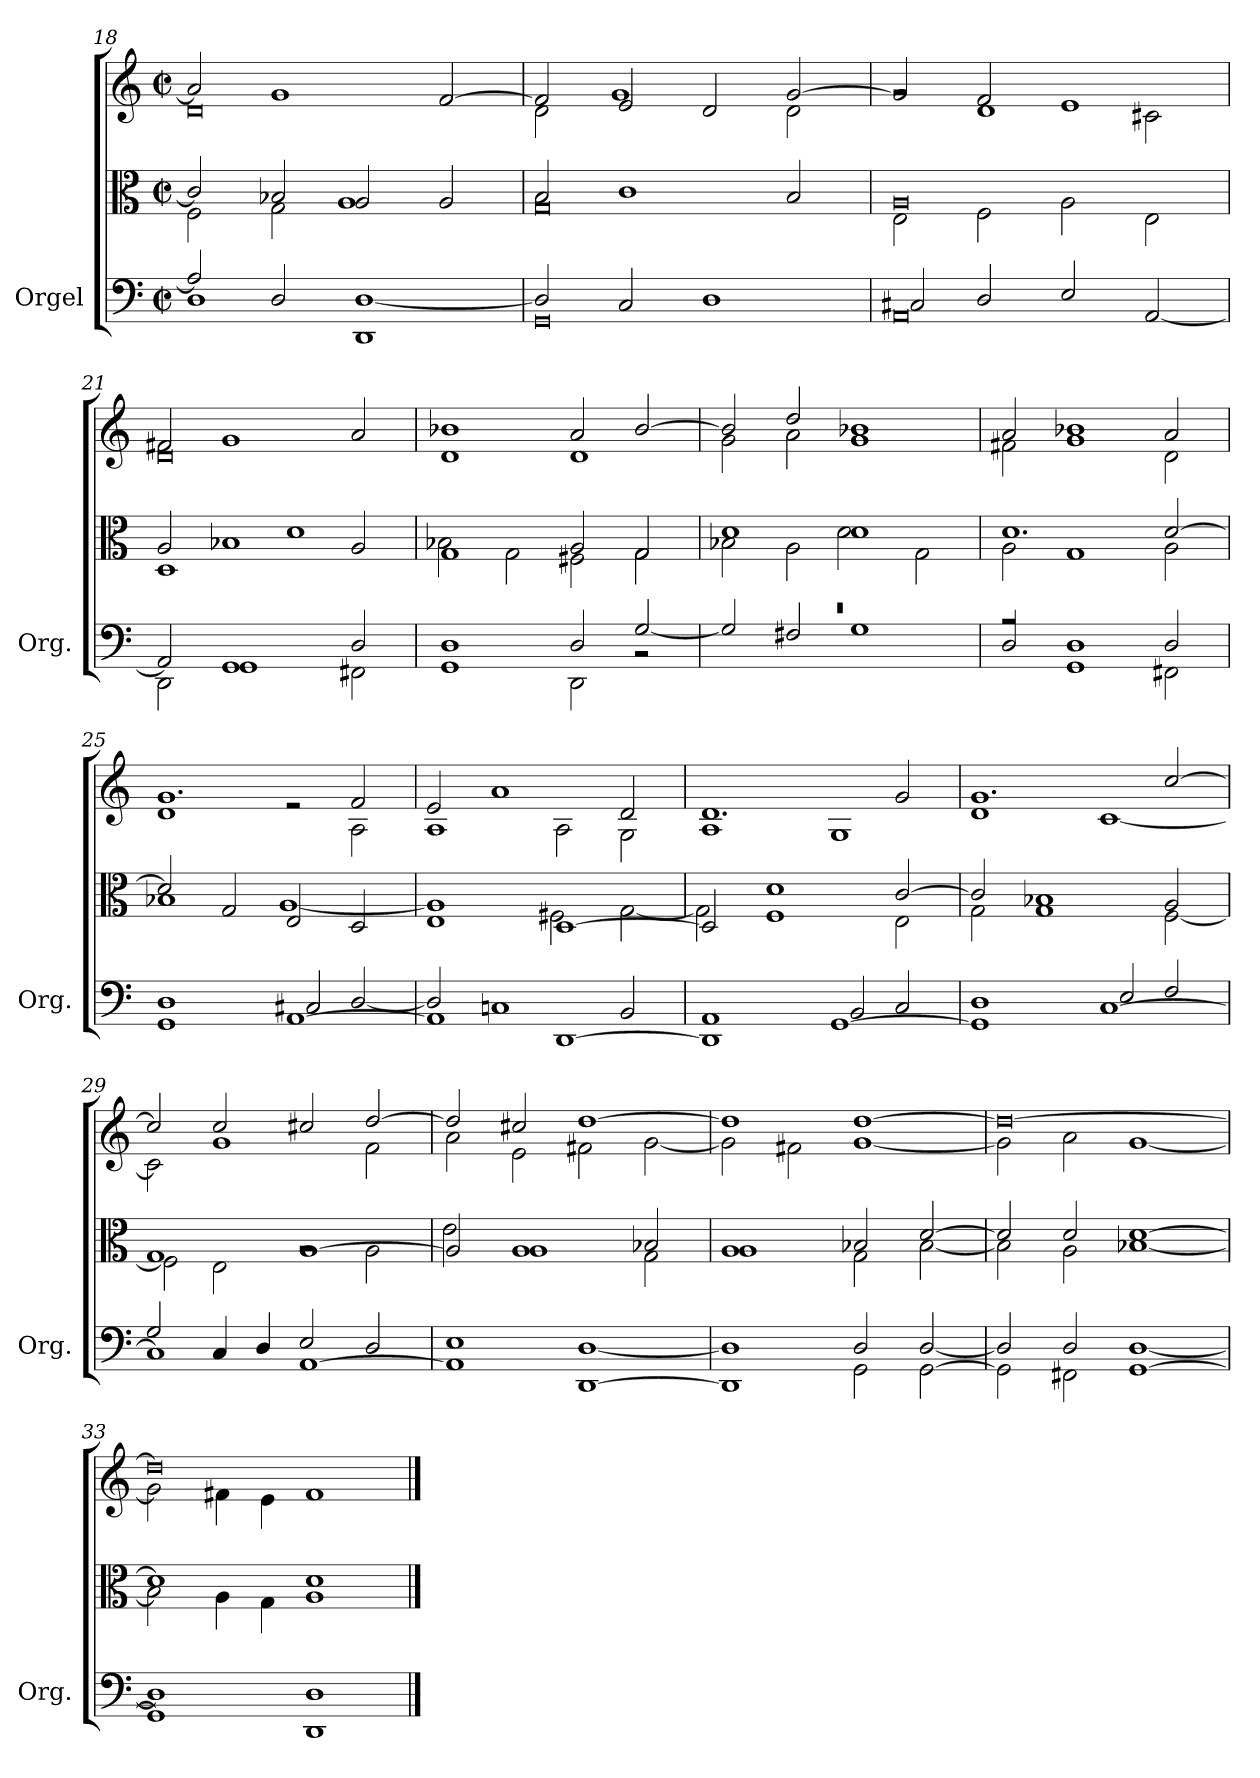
**kern	**kern	**kern
*part1	*part1	*part1
*staff3	*staff2	*staff1
*I"Orgel	*	*
*I'Org.	*	*
*clefF4	*clefC3	*clefG2
*k[]	*k[]	*k[]
*M4/2	*M4/2	*M4/2
*met(c|)	*met(c|)	*met(c|)
=18	=18	=18
*^	*^	*^
1D	2A/]	2c/]	2F\	2a/]	0d
.	2D/	2B-X/	2G\	1g	.
1DD	[1D	2A/	1A	.	.
.	.	2A/	.	[2f/	.
=19	=19	=19	=19	=19	=19
0GG	2D/]	2B/	0G	2f/]	2d\
.	2C/	1c	.	2e/	1g
.	1D	.	.	2d/	.
.	.	2B/	.	[2g/	2d\
!!LO:LB:g=z	!!
=20	=20	=20	=20	=20	=20
0AA	2C#X/	0A	2E\	2g/]	2rg
.	2D/	.	2F\	2f/	1d
.	2E/	.	2A\	1e	.
.	[2AA/	.	2E\	.	2c#X\
=21	=21	=21	=21	=21	=21
2DD\	2AA/]	2A/	1D	2f#X/	0d
1GG	1GG	1B-X	.	1g	.
.	.	.	1d	.	.
2FF#X\	2D/	2A/	.	2a/	.
=22	=22	=22	=22	=22	=22
1GG	1D	1G	2B-X\	1b-X	1d
.	.	.	2G\	.	.
2DD\	2D/	2A/	2F#X\	2a/	1d
2rBB	[2G/	2G/	2G\	[2b-/	.
=23	=23	=23	=23	=23	=23
0r	2G/]	1d	2B-X\	2b-/]	2g\
.	2F#X/	.	2A\	2dd/	2a\
.	1G	1d	2d\	1b-X	1g
.	.	.	2G\	.	.
=24	=24	=24	=24	=24	=24
2r	2D/	1.d	2A\	2a/	2f#X\
1GG	1D	.	1G	1b-X	1g
2FF#X\	2D/	[2d/	2A\	2a/	2d\
=25	=25	=25	=25	=25	=25
1GG	1D	2d/]	1B-X	1.g	1d
.	.	2G/	.	.	.
[1AA	2C#X/	2E/	[1A	.	2re
.	[2D/	2D/	.	2f/	2A\
=26	=26	=26	=26	=26	=26
1AA]	2D/]	1E	1A]	2e/	1A
.	1Cn	.	.	1a	.
[1DD	.	[1D	2F#X\	.	2A\
.	2BB/	.	[2G\	2d/	2G\
!!LO:LB:g=z	!!
=27	=27	=27	=27	=27	=27
1DD]	1AA	2D/]	2G\]	1.d	1A
.	.	1d	1F	.	.
[1GG	2BB/	.	.	.	1G
.	2C/	[2c/	2E\	2g/	.
=28	=28	=28	=28	=28	=28
1GG]	1D	2c/]	2G\	1.g	1d
.	.	1B-X	1G	.	.
[1C	2E/	.	.	.	[1c
.	2F/	2A/	[2F\	[2cc/	.
=29	=29	=29	=29	=29	=29
1C]	2G/	1G	2F\]	2cc/]	2c\]
.	4C/	.	2E\	2cc/	1g
.	4D/	.	.	.	.
[1AA	2E/	[1A	2rA	2cc#X/	.
.	2D/	.	2A\	[2dd/	2f\
=30	=30	=30	=30	=30	=30
1AA]	1E	2A/]	2e\	2dd/]	2a\
.	.	1A	1A	2cc#X/	2e\
[1DD	[1D	.	.	[1dd	2f#X\
.	.	2B-X/	2G\	.	[2g\
=31	=31	=31	=31	=31	=31
1DD]	1D]	1A	1A	1dd]	2g\]
.	.	.	.	.	2f#X\
2GG\	2D/	2B-X/	2G\	[1dd	[1g
[2GG\	[2D/	[2d/	[2B-\	.	.
=32	=32	=32	=32	=32	=32
2GG\]	2D/]	2d/]	2B-\]	0dd_	2g\]
2FF#X\	2D/	2d/	2A\	.	2a\
[1GG	[1D	[1d	[1B-X	.	[1g
=33	=33	=33	=33	=33	=33
1GG]	1D]	1d]	2B-\]	0dd]	2g\]
*	*	*	*	*MM80	*
.	.	.	4A\	.	4f#X\
*	*	*	*	*MM60	*
.	.	.	4G\	.	4e\
1DD	1D	1d	1A	.	1f#
*v	*v	*	*	*	*
*	*v	*v	*	*
*	*	*v	*v
==	==	==
*-	*-	*-
